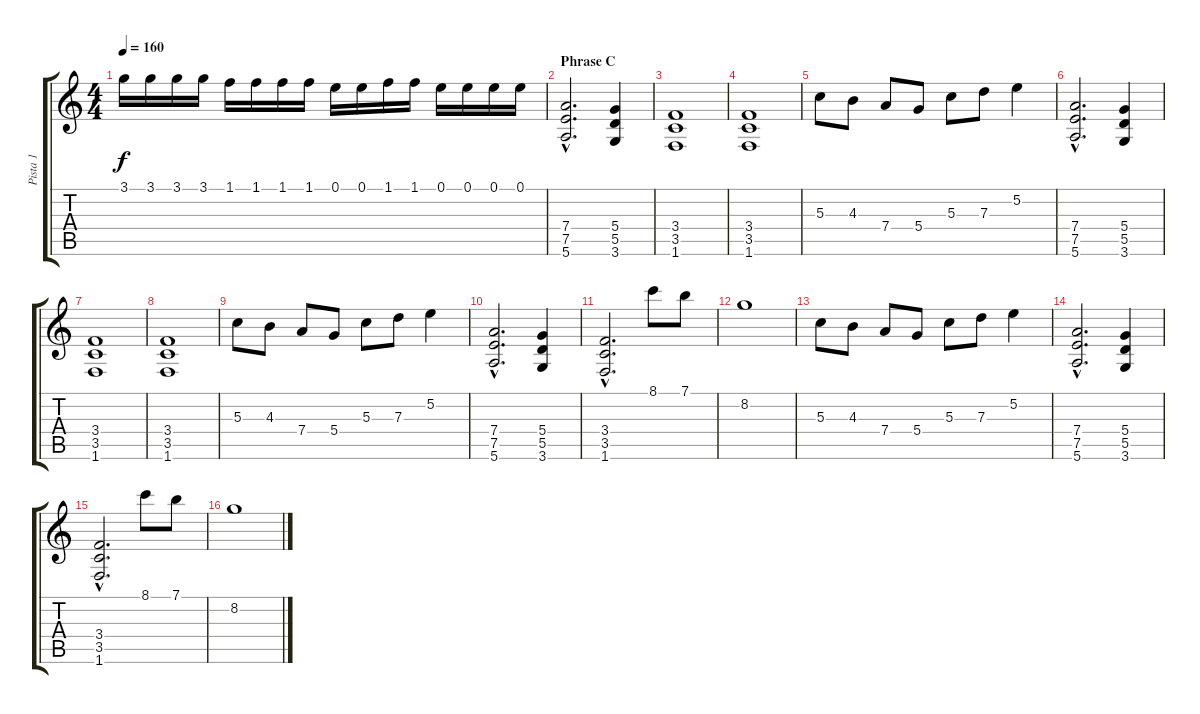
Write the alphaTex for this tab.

\track ("Pista 1" "Pista 1") {instrument distortionguitar}
\staff {score tabs}
\tuning (E4 B3 G3 D3 A2 E2) {hide}
\ts (4 4)
\tempo 160
\clef g2
\ks c
3.1.16{dy f} 3.1.16 3.1.16 3.1.16 1.1.16 1.1.16 1.1.16 1.1.16 0.1.16 0.1.16 1.1.16 1.1.16 0.1.16 0.1.16 0.1.16 0.1.16 |
\section ("" "Phrase C")
(7.4{hac} 7.5{hac} 5.6{hac}).2{d} (5.4 5.5 3.6).4 |
(3.4 3.5 1.6).1 |
(3.4 3.5 1.6).1 |
5.3.8 4.3.8 7.4.8 5.4.8 5.3.8 7.3.8 5.2.4 |
(7.4{hac} 7.5{hac} 5.6{hac}).2{d} (5.4 5.5 3.6).4 |
(3.4 3.5 1.6).1 |
(3.4 3.5 1.6).1 |
5.3.8 4.3.8 7.4.8 5.4.8 5.3.8 7.3.8 5.2.4 |
(7.4{hac} 7.5{hac} 5.6{hac}).2{d} (5.4 5.5 3.6).4 |
(3.4{hac} 3.5{hac} 1.6{hac}).2{d} 8.1.8 7.1.8 |
8.2.1 |
5.3.8 4.3.8 7.4.8 5.4.8 5.3.8 7.3.8 5.2.4 |
(7.4{hac} 7.5{hac} 5.6{hac}).2{d} (5.4 5.5 3.6).4 |
(3.4{hac} 3.5{hac} 1.6{hac}).2{d} 8.1.8 7.1.8 |
8.2.1
